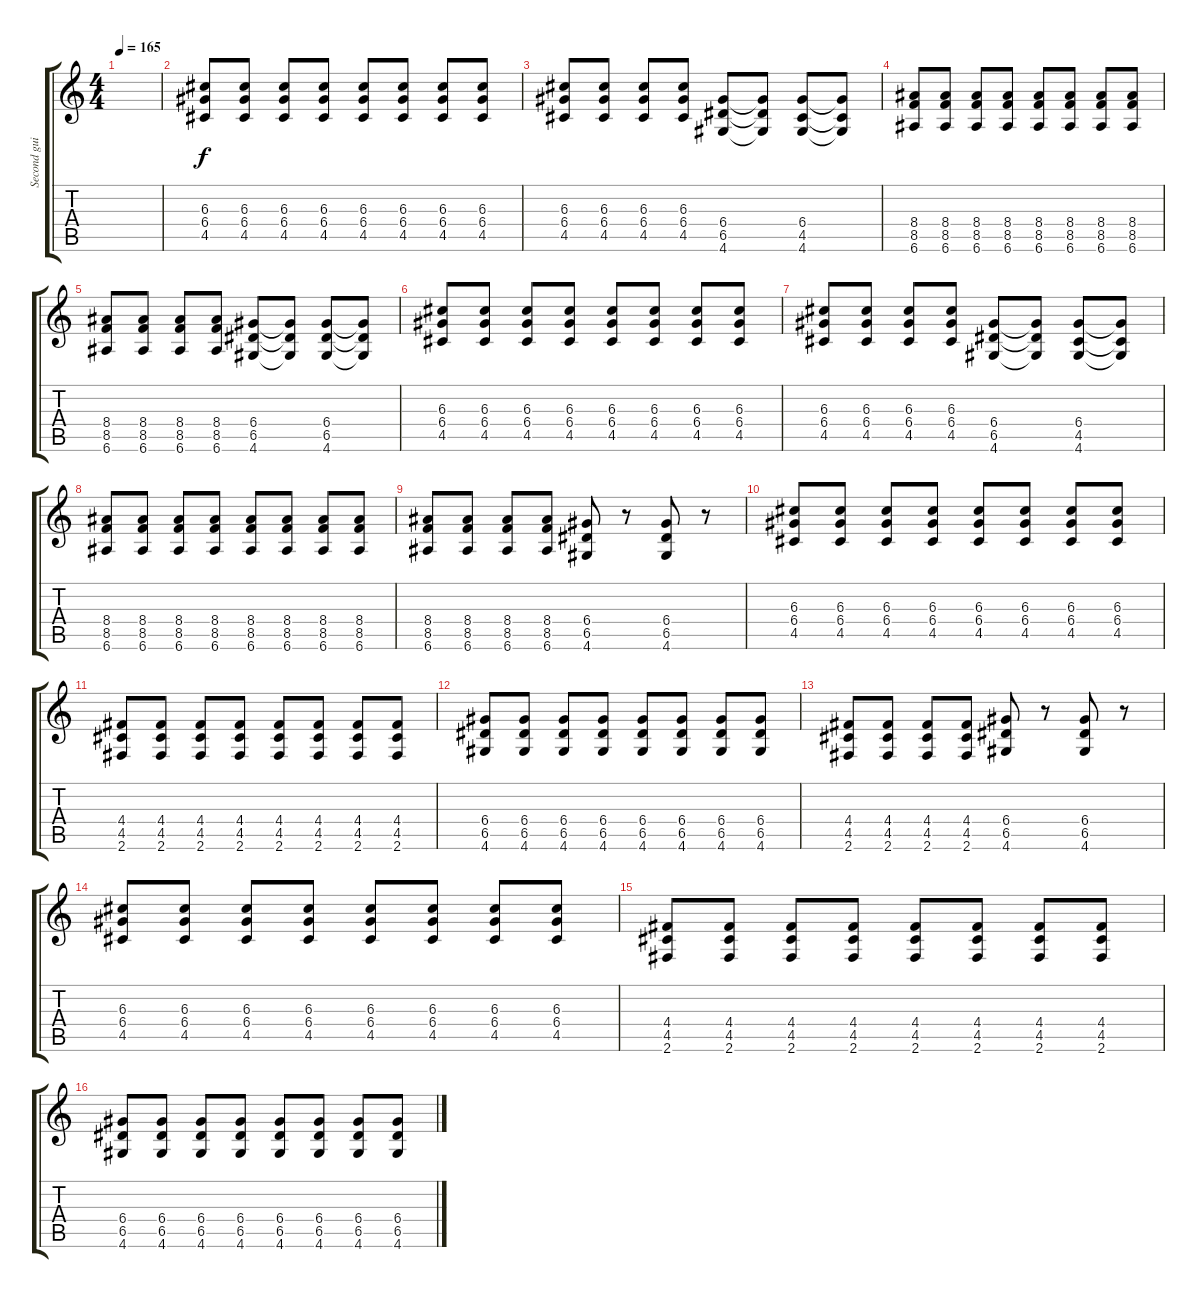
\track ("Second guitar" "Second gui") {instrument distortionguitar}
\staff {score tabs}
\tuning (E4 B3 G3 D3 A2 E2) {hide}
\ts (4 4)
\tempo 165
\clef g2
\ks c
|
(6.3 6.4 4.5).8 (6.3 6.4 4.5).8 (6.3 6.4 4.5).8 (6.3 6.4 4.5).8 (6.3 6.4 4.5).8 (6.3 6.4 4.5).8 (6.3 6.4 4.5).8 (6.3 6.4 4.5).8 |
(6.3 6.4 4.5).8 (6.3 6.4 4.5).8 (6.3 6.4 4.5).8 (6.3 6.4 4.5).8 (6.4 6.5 4.6).8 (6.4{t} 6.5{t} 4.6{t}).8 (6.4 4.5 4.6).8 (6.4{t} 4.5{t} 4.6{t}).8 |
(8.4 8.5 6.6).8 (8.4 8.5 6.6).8 (8.4 8.5 6.6).8 (8.4 8.5 6.6).8 (8.4 8.5 6.6).8 (8.4 8.5 6.6).8 (8.4 8.5 6.6).8 (8.4 8.5 6.6).8 |
(8.4 8.5 6.6).8 (8.4 8.5 6.6).8 (8.4 8.5 6.6).8 (8.4 8.5 6.6).8 (6.4 6.5 4.6).8 (6.4{t} 6.5{t} 4.6{t}).8 (6.4 6.5 4.6).8 (6.4{t} 6.5{t} 4.6{t}).8 |
(6.3 6.4 4.5).8 (6.3 6.4 4.5).8 (6.3 6.4 4.5).8 (6.3 6.4 4.5).8 (6.3 6.4 4.5).8 (6.3 6.4 4.5).8 (6.3 6.4 4.5).8 (6.3 6.4 4.5).8 |
(6.3 6.4 4.5).8 (6.3 6.4 4.5).8 (6.3 6.4 4.5).8 (6.3 6.4 4.5).8 (6.4 6.5 4.6).8 (6.4{t} 6.5{t} 4.6{t}).8 (6.4 4.5 4.6).8 (6.4{t} 4.5{t} 4.6{t}).8 |
(8.4 8.5 6.6).8 (8.4 8.5 6.6).8 (8.4 8.5 6.6).8 (8.4 8.5 6.6).8 (8.4 8.5 6.6).8 (8.4 8.5 6.6).8 (8.4 8.5 6.6).8 (8.4 8.5 6.6).8 |
(8.4 8.5 6.6).8 (8.4 8.5 6.6).8 (8.4 8.5 6.6).8 (8.4 8.5 6.6).8 (6.4 6.5 4.6).8 r.8 (6.4 6.5 4.6).8 r.8 |
(6.3 6.4 4.5).8{instrument electricguitarmuted} (6.3 6.4 4.5).8 (6.3 6.4 4.5).8 (6.3 6.4 4.5).8 (6.3 6.4 4.5).8 (6.3 6.4 4.5).8 (6.3 6.4 4.5).8 (6.3 6.4 4.5).8 |
(4.4 4.5 2.6).8 (4.4 4.5 2.6).8 (4.4 4.5 2.6).8 (4.4 4.5 2.6).8 (4.4 4.5 2.6).8 (4.4 4.5 2.6).8 (4.4 4.5 2.6).8 (4.4 4.5 2.6).8 |
(6.4 6.5 4.6).8 (6.4 6.5 4.6).8 (6.4 6.5 4.6).8 (6.4 6.5 4.6).8 (6.4 6.5 4.6).8 (6.4 6.5 4.6).8 (6.4 6.5 4.6).8 (6.4 6.5 4.6).8 |
(4.4 4.5 2.6).8 (4.4 4.5 2.6).8 (4.4 4.5 2.6).8 (4.4 4.5 2.6).8 (6.4 6.5 4.6).8{instrument distortionguitar} r.8 (6.4 6.5 4.6).8 r.8 |
(6.3 6.4 4.5).8{instrument electricguitarmuted} (6.3 6.4 4.5).8 (6.3 6.4 4.5).8 (6.3 6.4 4.5).8 (6.3 6.4 4.5).8 (6.3 6.4 4.5).8 (6.3 6.4 4.5).8 (6.3 6.4 4.5).8 |
(4.4 4.5 2.6).8 (4.4 4.5 2.6).8 (4.4 4.5 2.6).8 (4.4 4.5 2.6).8 (4.4 4.5 2.6).8 (4.4 4.5 2.6).8 (4.4 4.5 2.6).8 (4.4 4.5 2.6).8 |
(6.4 6.5 4.6).8 (6.4 6.5 4.6).8 (6.4 6.5 4.6).8 (6.4 6.5 4.6).8 (6.4 6.5 4.6).8 (6.4 6.5 4.6).8 (6.4 6.5 4.6).8 (6.4 6.5 4.6).8
